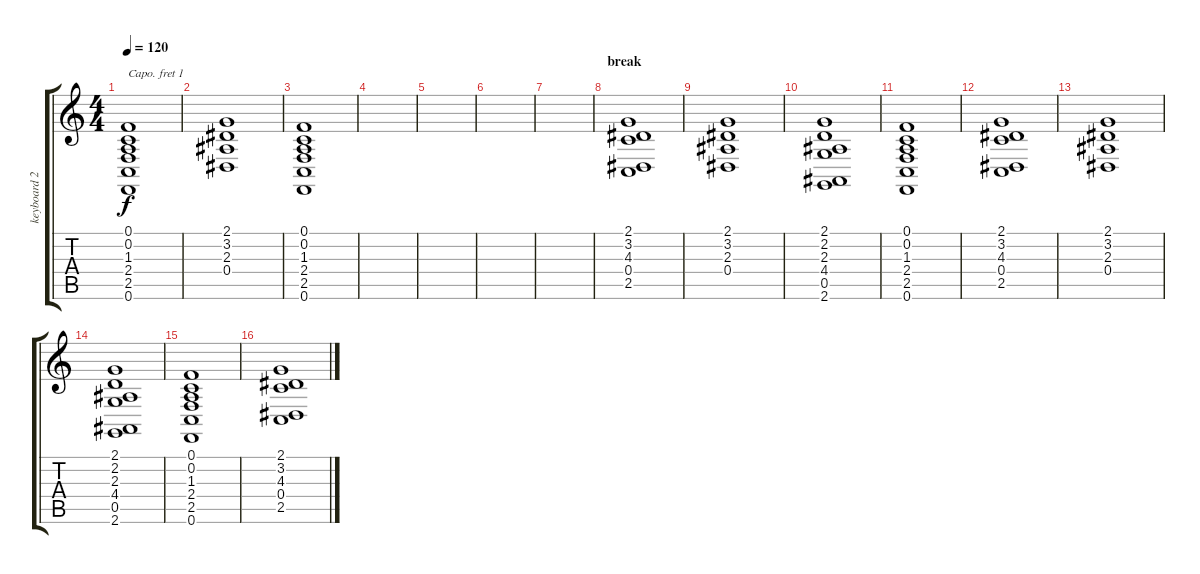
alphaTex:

\track ("keyboard 2" "keyboard 2") {instrument synthstrings1}
\staff {score tabs}
\capo 1
\tuning (E4 B3 G3 D3 A2 E2) {hide}
\ts (4 4)
\tempo 120
\clef g2
\ks c
(0.1 0.2 1.3 2.4 2.5 0.6).1{dy f} |
(2.1 3.2 2.3 0.4).1 |
(0.1 0.2 1.3 2.4 2.5 0.6).1 |
|
|
|
|
\section ("" "break")
(2.1 3.2 4.3 0.4 2.5).1{volume 7 balance 15 instrument drawbarorgan} |
(2.1 3.2 2.3 0.4).1 |
(2.1 2.2 2.3 4.4 0.5 2.6).1 |
(0.1 0.2 1.3 2.4 2.5 0.6).1 |
(2.1 3.2 4.3 0.4 2.5).1 |
(2.1 3.2 2.3 0.4).1 |
(2.1 2.2 2.3 4.4 0.5 2.6).1 |
(0.1 0.2 1.3 2.4 2.5 0.6).1 |
(2.1 3.2 4.3 0.4 2.5).1
